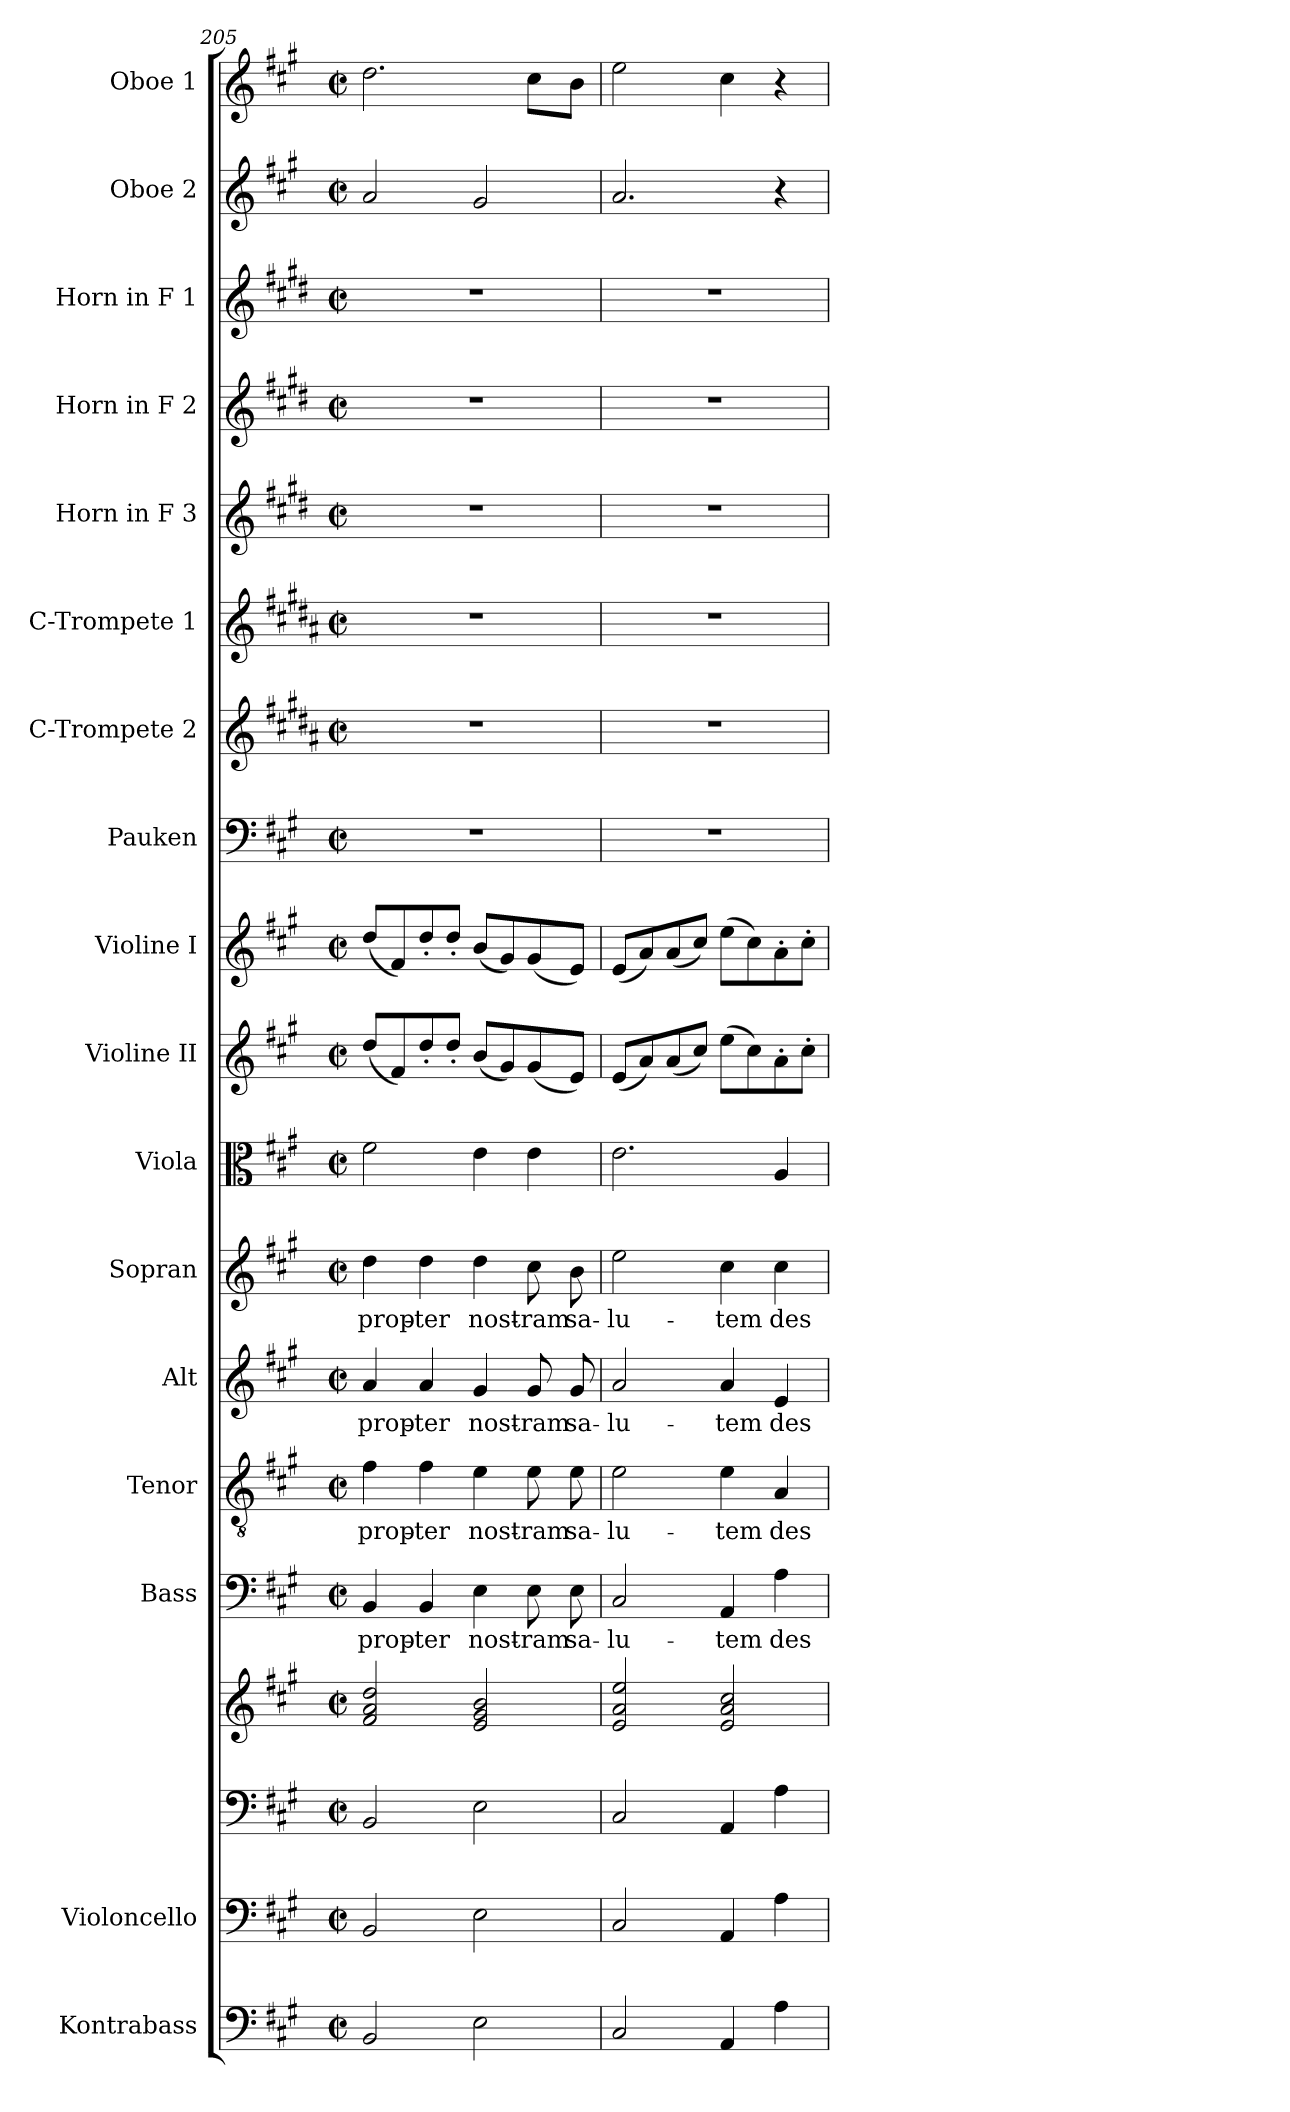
**kern	**kern	**kern	**kern	**kern	**text	**kern	**text	**kern	**text	**kern	**text	**kern	**kern	**kern	**kern	**kern	**kern	**kern	**kern	**kern	**kern	**kern
*part18	*part17	*part16	*part16	*part15	*part15	*part14	*part14	*part13	*part13	*part12	*part12	*part11	*part10	*part9	*part8	*part7	*part6	*part5	*part4	*part3	*part2	*part1
*staff19	*staff18	*staff17	*staff16	*staff15	*staff15	*staff14	*staff14	*staff13	*staff13	*staff12	*staff12	*staff11	*staff10	*staff9	*staff8	*staff7	*staff6	*staff5	*staff4	*staff3	*staff2	*staff1
*I"Kontrabass	*I"Violoncello	*	*	*I"Bass	*	*I"Tenor	*	*I"Alt	*	*I"Sopran	*	*I"Viola	*I"Violine II	*I"Violine I	*I"Pauken	*I"C-Trompete 2	*I"C-Trompete 1	*I"Horn in F 3	*I"Horn in F 2	*I"Horn in F 1	*I"Oboe 2	*I"Oboe 1
*I'Kb.	*I'Vc.	*	*	*I'B.	*	*I'T.	*	*I'A.	*	*I'S.	*	*I'Vla.	*I'Vl. II	*I'Vl. I	*I'Pk.	*I'C Trp. 2	*I'C Trp. 1	*	*	*	*I'Ob. 2	*I'Ob. 1
*clefF4	*clefF4	*clefF4	*clefG2	*clefF4	*	*clefGv2	*	*clefG2	*	*clefG2	*	*clefC3	*clefG2	*clefG2	*clefF4	*clefG2	*clefG2	*clefG2	*clefG2	*clefG2	*clefG2	*clefG2
*ITrd7c12	*	*	*	*	*	*	*	*	*	*	*	*	*	*	*	*ITrd1c2	*ITrd1c2	*ITrd4c7	*ITrd4c7	*ITrd4c7	*	*
*k[f#c#g#]	*k[f#c#g#]	*k[f#c#g#]	*k[f#c#g#]	*k[f#c#g#]	*	*k[f#c#g#]	*	*k[f#c#g#]	*	*k[f#c#g#]	*	*k[f#c#g#]	*k[f#c#g#]	*k[f#c#g#]	*k[f#c#g#]	*k[f#c#g#]	*k[f#c#g#]	*k[f#c#g#]	*k[f#c#g#]	*k[f#c#g#]	*k[f#c#g#]	*k[f#c#g#]
*A:	*A:	*A:	*A:	*A:	*	*A:	*	*A:	*	*A:	*	*A:	*A:	*A:	*A:	*A:	*A:	*A:	*A:	*A:	*A:	*A:
*M2/2	*M2/2	*M2/2	*M2/2	*M2/2	*	*M2/2	*	*M2/2	*	*M2/2	*	*M2/2	*M2/2	*M2/2	*M2/2	*M2/2	*M2/2	*M2/2	*M2/2	*M2/2	*M2/2	*M2/2
*met(c|)	*met(c|)	*met(c|)	*met(c|)	*met(c|)	*	*met(c|)	*	*met(c|)	*	*met(c|)	*	*met(c|)	*met(c|)	*met(c|)	*met(c|)	*met(c|)	*met(c|)	*met(c|)	*met(c|)	*met(c|)	*met(c|)	*met(c|)
=205	=205	=205	=205	=205	=205	=205	=205	=205	=205	=205	=205	=205	=205	=205	=205	=205	=205	=205	=205	=205	=205	=205
!	!	!	!	!	!LO:LY:b	!	!LO:LY:b	!	!LO:LY:b	!	!LO:LY:b	!	!	!	!	!	!	!	!	!	!	!
2BBB/	2BB/	2BB/	2f#/ 2a/ 2dd/	4BB/	prop-	4f#\	prop-	4a/	prop-	4dd\	prop-	2f#\	(<8dd/L	(<8dd/L	1r	1r	1r	1r	1r	1r	2a/	2.dd\
.	.	.	.	.	.	.	.	.	.	.	.	.	8f#/)	8f#/)	.	.	.	.	.	.	.	.
!	!	!	!	!	!LO:LY:b	!	!LO:LY:b	!	!LO:LY:b	!	!LO:LY:b	!	!	!	!	!	!	!	!	!	!	!
.	.	.	.	4BB/	-ter	4f#\	-ter	4a/	-ter	4dd\	-ter	.	8dd'</	8dd'</	.	.	.	.	.	.	.	.
.	.	.	.	.	.	.	.	.	.	.	.	.	8dd'</J	8dd'</J	.	.	.	.	.	.	.	.
!	!	!	!	!	!LO:LY:b	!	!LO:LY:b	!	!LO:LY:b	!	!LO:LY:b	!	!	!	!	!	!	!	!	!	!	!
2EE\	2E\	2E\	2e/ 2g#/ 2b/	4E\	nost-	4e\	nost-	4g#/	nost-	4dd\	nost-	4e\	(<8b/L	(<8b/L	.	.	.	.	.	.	2g#/	.
.	.	.	.	.	.	.	.	.	.	.	.	.	8g#/)	8g#/)	.	.	.	.	.	.	.	.
!	!	!	!	!	!LO:LY:b	!	!LO:LY:b	!	!LO:LY:b	!	!LO:LY:b	!	!	!	!	!	!	!	!	!	!	!
.	.	.	.	8E\	-ram	8e\	-ram	8g#/	-ram	8cc#\	-ram	4e\	(<8g#/	(<8g#/	.	.	.	.	.	.	.	8cc#\L
!	!	!	!	!	!LO:LY:b	!	!LO:LY:b	!	!LO:LY:b	!	!LO:LY:b	!	!	!	!	!	!	!	!	!	!	!
.	.	.	.	8E\	sa-	8e\	sa-	8g#/	sa-	8b\	sa-	.	8e/J)	8e/J)	.	.	.	.	.	.	.	8b\J
=206	=206	=206	=206	=206	=206	=206	=206	=206	=206	=206	=206	=206	=206	=206	=206	=206	=206	=206	=206	=206	=206	=206
!	!	!	!	!	!LO:LY:b	!	!LO:LY:b	!	!LO:LY:b	!	!LO:LY:b	!	!	!	!	!	!	!	!	!	!	!
2CC#/	2C#/	2C#/	2e/ 2a/ 2ee/	2C#/	-lu-	2e\	-lu-	2a/	-lu-	2ee\	-lu-	2.e\	(<8e/L	(<8e/L	1r	1r	1r	1r	1r	1r	2.a/	2ee\
.	.	.	.	.	.	.	.	.	.	.	.	.	8a/)	8a/)	.	.	.	.	.	.	.	.
.	.	.	.	.	.	.	.	.	.	.	.	.	(<8a/	(<8a/	.	.	.	.	.	.	.	.
.	.	.	.	.	.	.	.	.	.	.	.	.	8cc#/J)	8cc#/J)	.	.	.	.	.	.	.	.
!	!	!	!	!	!LO:LY:b	!	!LO:LY:b	!	!LO:LY:b	!	!LO:LY:b	!	!	!	!	!	!	!	!	!	!	!
4AAA/	4AA/	4AA/	2e/ 2a/ 2cc#/	4AA/	-tem	4e\	-tem	4a/	-tem	4cc#\	-tem	.	(>8ee\L	(>8ee\L	.	.	.	.	.	.	.	4cc#\
.	.	.	.	.	.	.	.	.	.	.	.	.	8cc#\)	8cc#\)	.	.	.	.	.	.	.	.
!	!	!	!	!	!LO:LY:b	!	!LO:LY:b	!	!LO:LY:b	!	!LO:LY:b	!	!	!	!	!	!	!	!	!	!	!
4AA\	4A\	4A\	.	4A\	des-	4A/	des-	4e/	des-	4cc#\	des-	4A/	8a'>\	8a'>\	.	.	.	.	.	.	4r	4r
.	.	.	.	.	.	.	.	.	.	.	.	.	8cc#'>\J	8cc#'>\J	.	.	.	.	.	.	.	.
=	=	=	=	=	=	=	=	=	=	=	=	=	=	=	=	=	=	=	=	=	=	=
*-	*-	*-	*-	*-	*-	*-	*-	*-	*-	*-	*-	*-	*-	*-	*-	*-	*-	*-	*-	*-	*-	*-
